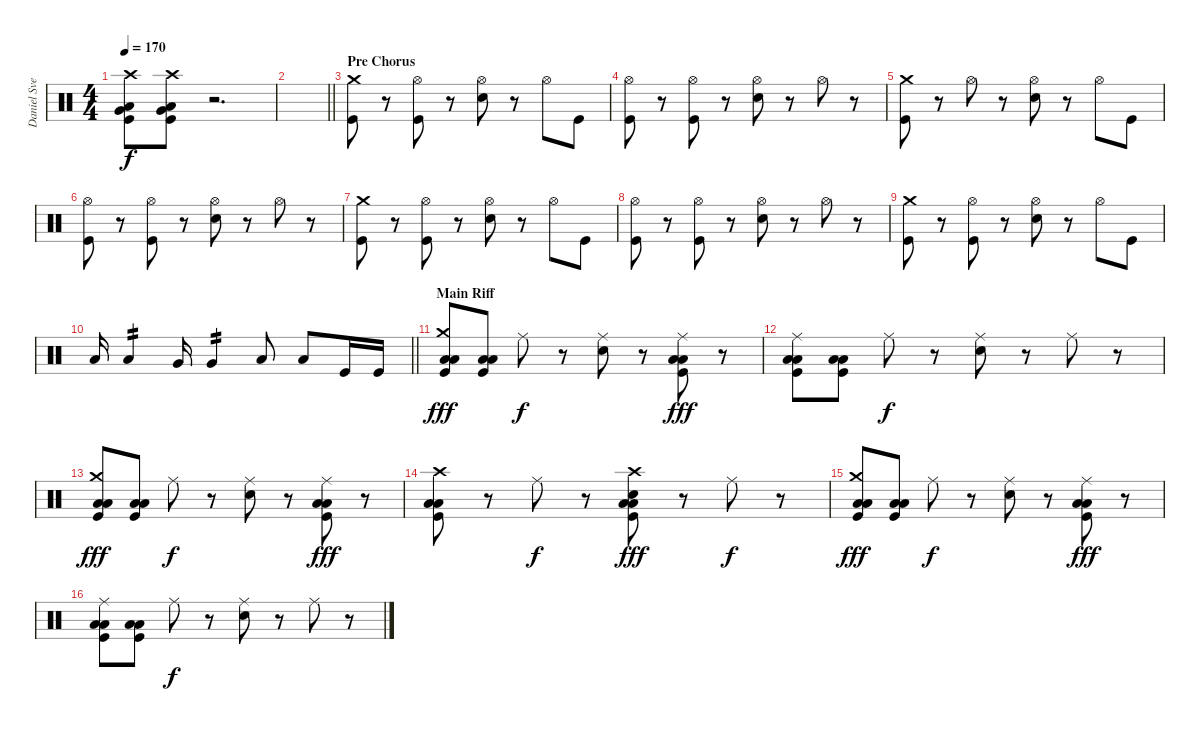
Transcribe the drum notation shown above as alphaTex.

\track ("Daniel Svensson" "Daniel Sve") {instrument percussion}
\staff {score}
\articulation defaults
\ts (4 4)
\tempo 170
\clef neutral
\ks c
("Crash high (hit)" "Very Low Tom (hit)" "Low Tom (hit)" "Kick (hit)").8{dy f} ("Crash high (hit)" "Very Low Tom (hit)" "Low Tom (hit)" "Kick (hit)").8 r.2{d} |
\barLineRight lightlight
|
\section ("" "Pre Chorus")
("Crash medium (hit)" "Kick (hit)").8 r.8 ("Hi-Hat (open)" "Kick (hit)").8 r.8 ("Hi-Hat (open)" "Snare (hit) 2").8 r.8 "Hi-Hat (open)".8 "Kick (hit)".8 |
("Hi-Hat (open)" "Kick (hit)").8 r.8 ("Hi-Hat (open)" "Kick (hit)").8 r.8 ("Hi-Hat (open)" "Snare (hit) 2").8 r.8 "Hi-Hat (open)".8 r.8 |
("Crash medium (hit)" "Kick (hit)").8 r.8 "Hi-Hat (open)".8 r.8 ("Hi-Hat (open)" "Snare (hit) 2").8 r.8 "Hi-Hat (open)".8 "Kick (hit)".8 |
("Hi-Hat (open)" "Kick (hit)").8 r.8 ("Hi-Hat (open)" "Kick (hit)").8 r.8 ("Hi-Hat (open)" "Snare (hit) 2").8 r.8 "Hi-Hat (open)".8 r.8 |
("Crash medium (hit)" "Kick (hit)").8 r.8 ("Hi-Hat (open)" "Kick (hit)").8 r.8 ("Hi-Hat (open)" "Snare (hit) 2").8 r.8 "Hi-Hat (open)".8 "Kick (hit)".8 |
("Hi-Hat (open)" "Kick (hit)").8 r.8 ("Hi-Hat (open)" "Kick (hit)").8 r.8 ("Hi-Hat (open)" "Snare (hit) 2").8 r.8 "Hi-Hat (open)".8 r.8 |
("Crash medium (hit)" "Kick (hit)").8 r.8 ("Hi-Hat (open)" "Kick (hit)").8 r.8 ("Hi-Hat (open)" "Snare (hit) 2").8 r.8 "Hi-Hat (open)".8 "Kick (hit)".8 |
\barLineRight lightlight "Low Tom (hit)".16 "Low Tom (hit)".4{tp 2} "Very Low Tom (hit)".16 "Very Low Tom (hit)".4{tp 2} "Low Tom (hit)".8 "Low Tom (hit)".8 "Kick (hit)".16 "Kick (hit)".16
|
\section ("" "Main Riff")
("Crash medium (hit)" "Low Tom (hit)" "Low Floor Tom (hit)" "Kick (hit)").8{dy fff} ("Low Tom (hit)" "Low Floor Tom (hit)" "Kick (hit)").8 "Ride (middle)".8{dy f} r.8 ("Ride (middle)" "Snare (hit) 2").8 r.8 ("Ride (middle)" "Low Tom (hit)" "Low Floor Tom (hit)" "Kick (hit)").8{dy fff} r.8 |
("Ride (middle)" "Low Tom (hit)" "Low Floor Tom (hit)" "Kick (hit)").8 ("Low Tom (hit)" "Low Floor Tom (hit)" "Kick (hit)").8 "Ride (middle)".8{dy f} r.8 ("Ride (middle)" "Snare (hit) 2").8 r.8 "Ride (middle)".8 r.8 |
("Crash medium (hit)" "Low Tom (hit)" "Low Floor Tom (hit)" "Kick (hit)").8{dy fff} ("Low Tom (hit)" "Low Floor Tom (hit)" "Kick (hit)").8 "Ride (middle)".8{dy f} r.8 ("Ride (middle)" "Snare (hit) 2").8 r.8 ("Ride (middle)" "Low Tom (hit)" "Low Floor Tom (hit)" "Kick (hit)").8{dy fff} r.8 |
("Crash high (hit)" "Low Tom (hit)" "Low Floor Tom (hit)" "Kick (hit)").8 r.8 "Ride (middle)".8{dy f} r.8 ("Crash high (hit)" "Snare (hit) 2" "Low Tom (hit)" "Low Floor Tom (hit)" "Kick (hit)").8{dy fff} r.8 "Ride (middle)".8{dy f} r.8 |
("Crash medium (hit)" "Low Tom (hit)" "Low Floor Tom (hit)" "Kick (hit)").8{dy fff} ("Low Tom (hit)" "Low Floor Tom (hit)" "Kick (hit)").8 "Ride (middle)".8{dy f} r.8 ("Ride (middle)" "Snare (hit) 2").8 r.8 ("Ride (middle)" "Low Tom (hit)" "Low Floor Tom (hit)" "Kick (hit)").8{dy fff} r.8 |
("Ride (middle)" "Low Tom (hit)" "Low Floor Tom (hit)" "Kick (hit)").8 ("Low Tom (hit)" "Low Floor Tom (hit)" "Kick (hit)").8 "Ride (middle)".8{dy f} r.8 ("Ride (middle)" "Snare (hit) 2").8 r.8 "Ride (middle)".8 r.8
